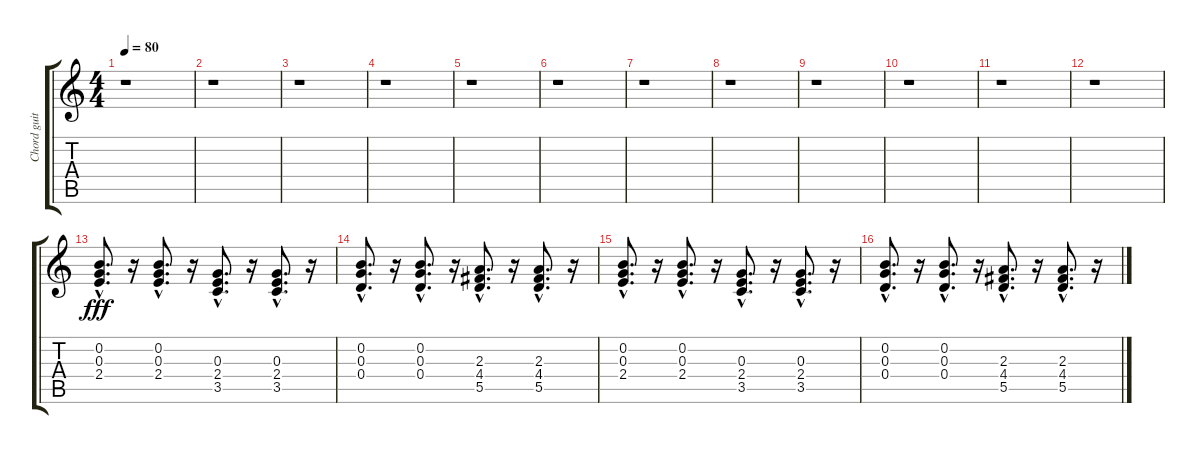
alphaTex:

\track ("Chord guitar" "Chord guit") {instrument acousticguitarsteel}
\staff {score tabs}
\tuning (E4 B3 G3 D3 A2 E2) {hide}
\ts (4 4)
\tempo 80
\clef g2
\ks c
r.1{dy fff instrument acousticguitarsteel} |
r.1 |
r.1 |
r.1 |
r.1 |
r.1 |
r.1 |
r.1 |
r.1 |
r.1 |
r.1 |
r.1 |
(0.2{hac} 0.3{hac} 2.4{hac}).8{d} r.16 (0.2{hac} 0.3{hac} 2.4{hac}).8{d} r.16 (0.3{hac} 2.4{hac} 3.5{hac}).8{d} r.16 (0.3{hac} 2.4{hac} 3.5{hac}).8{d} r.16 |
(0.2{hac} 0.3{hac} 0.4{hac}).8{d} r.16 (0.2{hac} 0.3{hac} 0.4{hac}).8{d} r.16 (2.3{hac} 4.4{hac} 5.5{hac}).8{d} r.16 (2.3{hac} 4.4{hac} 5.5{hac}).8{d} r.16 |
(0.2{hac} 0.3{hac} 2.4{hac}).8{d} r.16 (0.2{hac} 0.3{hac} 2.4{hac}).8{d} r.16 (0.3{hac} 2.4{hac} 3.5{hac}).8{d} r.16 (0.3{hac} 2.4{hac} 3.5{hac}).8{d} r.16 |
(0.2{hac} 0.3{hac} 0.4{hac}).8{d} r.16 (0.2{hac} 0.3{hac} 0.4{hac}).8{d} r.16 (2.3{hac} 4.4{hac} 5.5{hac}).8{d} r.16 (2.3{hac} 4.4{hac} 5.5{hac}).8{d} r.16
